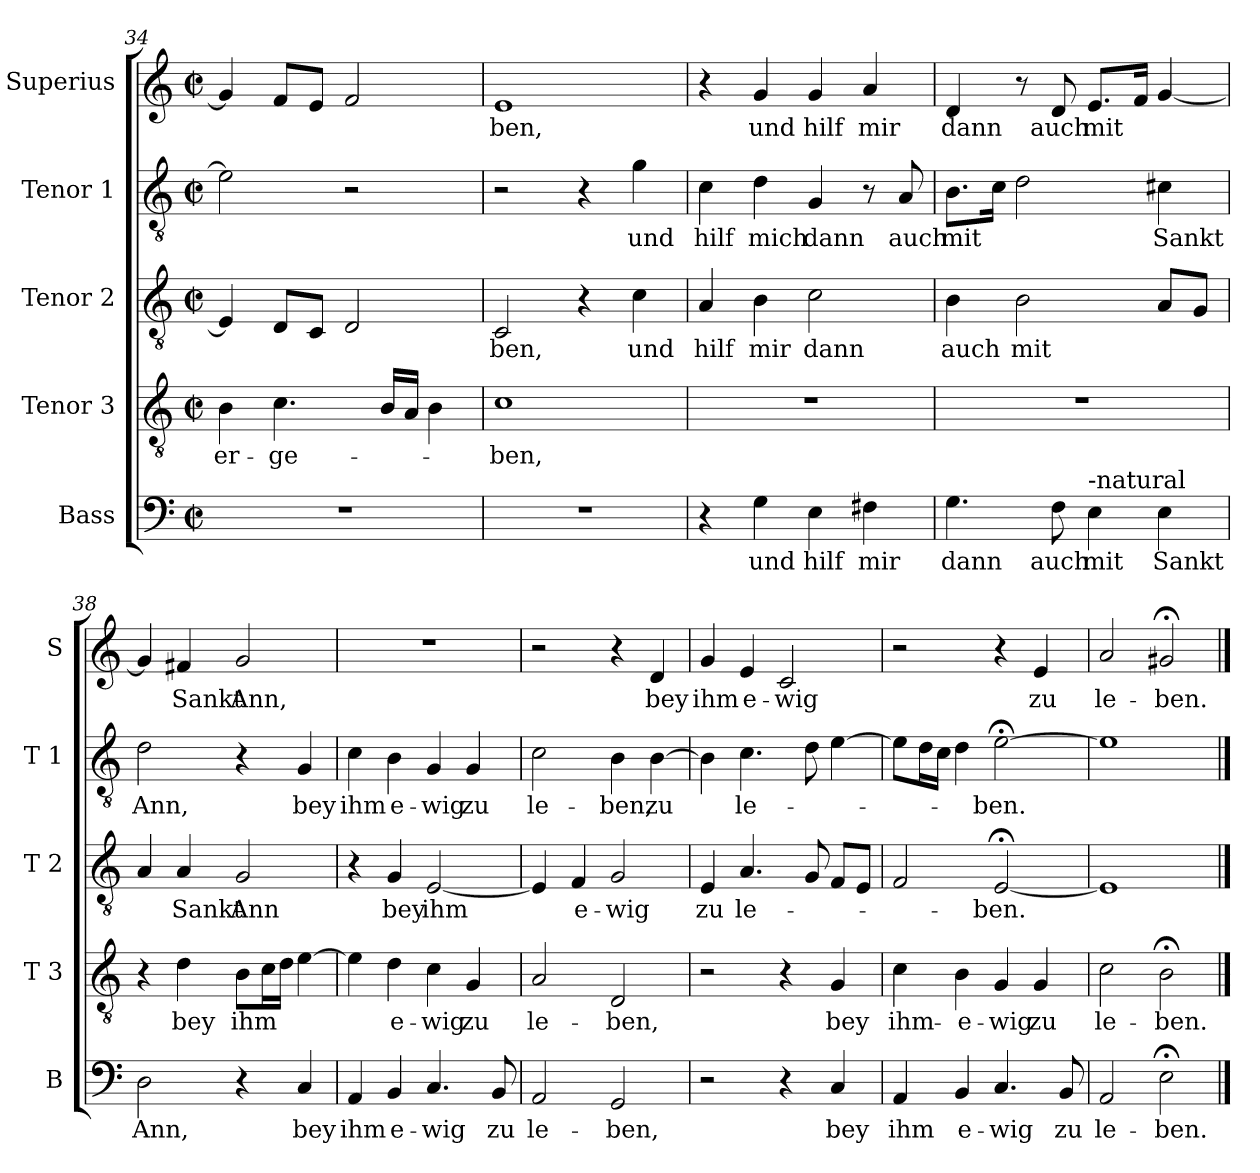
**kern	**text	**kern	**text	**kern	**text	**kern	**text	**kern	**text
*part5	*part5	*part4	*part4	*part3	*part3	*part2	*part2	*part1	*part1
*staff5	*staff5	*staff4	*staff4	*staff3	*staff3	*staff2	*staff2	*staff1	*staff1
*I"Bass	*	*I"Tenor 3	*	*I"Tenor 2	*	*I"Tenor 1	*	*I"Superius	*
*I'B	*	*I'T 3	*	*I'T 2	*	*I'T 1	*	*I'S	*
*clefF4	*	*clefGv2	*	*clefGv2	*	*clefGv2	*	*clefG2	*
*k[]	*	*k[]	*	*k[]	*	*k[]	*	*k[]	*
*C:	*	*C:	*	*C:	*	*C:	*	*C:	*
*M2/2	*	*M2/2	*	*M2/2	*	*M2/2	*	*M2/2	*
*met(c|)	*	*met(c|)	*	*met(c|)	*	*met(c|)	*	*met(c|)	*
=34	=34	=34	=34	=34	=34	=34	=34	=34	=34
!	!	!	!LO:LY:b	!	!	!	!	!	!
1r	.	4B\	er-	4E/]	.	2e\]	.	4g/]	.
!	!	!	!LO:LY:b	!	!	!	!	!	!
.	.	4.c\	-ge-	8D/L	.	.	.	8f/L	.
.	.	.	.	8C/J	.	.	.	8e/J	.
.	.	.	.	2D/	.	2r	.	2f/	.
.	.	16B/LL	.	.	.	.	.	.	.
.	.	16A/JJ	.	.	.	.	.	.	.
.	.	4B\	.	.	.	.	.	.	.
=35	=35	=35	=35	=35	=35	=35	=35	=35	=35
!	!	!	!LO:LY:b	!	!LO:LY:b	!	!	!	!LO:LY:b
1r	.	1c	-ben,	2C/	-ben,	2r	.	1e	-ben,
.	.	.	.	4r	.	4r	.	.	.
!	!	!	!	!	!LO:LY:b	!	!LO:LY:b	!	!
.	.	.	.	4c\	und	4g\	und	.	.
!!LO:PB:g=z
=36	=36	=36	=36	=36	=36	=36	=36	=36	=36
!	!	!	!	!	!LO:LY:b	!	!LO:LY:b	!	!
4r	.	1r	.	4A/	hilf	4c\	hilf	4r	.
!	!LO:LY:b	!	!	!	!LO:LY:b	!	!LO:LY:b	!	!LO:LY:b
4G\	und	.	.	4B\	mir	4d\	mich	4g/	und
!	!LO:LY:b	!	!	!	!LO:LY:b	!	!LO:LY:b	!	!LO:LY:b
4E\	hilf	.	.	2c\	dann	4G/	dann	4g/	hilf
!	!LO:LY:b	!	!	!	!	!	!	!	!LO:LY:b
4F#X\	mir	.	.	.	.	8r	.	4a/	mir
!	!	!	!	!	!	!	!LO:LY:b	!	!
.	.	.	.	.	.	8A/	auch	.	.
=37	=37	=37	=37	=37	=37	=37	=37	=37	=37
!	!LO:LY:b	!	!	!	!LO:LY:b	!	!LO:LY:b	!	!LO:LY:b
4.G\	dann	1r	.	4B\	auch	8.B\L	mit	4d/	dann
.	.	.	.	.	.	16c\Jk	.	.	.
!	!	!	!	!	!LO:LY:b	!	!	!	!
.	.	.	.	2B\	mit	2d\	.	8r	.
!	!LO:LY:b	!	!	!	!	!	!	!	!LO:LY:b
8F\	auch	.	.	.	.	.	.	8d/	auch
!LO:TX:a:t=-natural	!	!	!	!	!	!	!	!	!
!	!LO:LY:b	!	!	!	!	!	!	!	!LO:LY:b
4E\	mit	.	.	.	.	.	.	8.e/L	mit
.	.	.	.	.	.	.	.	16f/Jk	.
!	!LO:LY:b	!	!	!	!	!	!LO:LY:b	!	!
4E\	Sankt	.	.	8A/L	.	4c#X\	Sankt	[4g/	.
.	.	.	.	8G/J	.	.	.	.	.
=38	=38	=38	=38	=38	=38	=38	=38	=38	=38
!	!LO:LY:b	!	!	!	!	!	!LO:LY:b	!	!
2D\	Ann,	4r	.	4A/	.	2d\	Ann,	4g/]	.
!	!	!	!LO:LY:b	!	!LO:LY:b	!	!	!	!LO:LY:b
.	.	4d\	bey	4A/	Sankt	.	.	4f#X/	Sankt
!	!	!	!LO:LY:b	!	!LO:LY:b	!	!	!	!LO:LY:b
4r	.	8B\L	ihm	2G/	Ann	4r	.	2g/	Ann,
.	.	16c\L	.	.	.	.	.	.	.
.	.	16d\JJ	.	.	.	.	.	.	.
!	!LO:LY:b	!	!	!	!	!	!LO:LY:b	!	!
4C/	bey	[4e\	.	.	.	4G/	bey	.	.
=39	=39	=39	=39	=39	=39	=39	=39	=39	=39
!	!LO:LY:b	!	!	!	!	!	!LO:LY:b	!	!
4AA/	ihm	4e\]	.	4r	.	4c\	ihm	1r	.
!	!LO:LY:b	!	!LO:LY:b	!	!LO:LY:b	!	!LO:LY:b	!	!
4BB/	e-	4d\	e-	4G/	bey	4B\	e-	.	.
!	!LO:LY:b	!	!LO:LY:b	!	!LO:LY:b	!	!LO:LY:b	!	!
4.C/	-wig	4c\	-wig	[2E/	ihm	4G/	-wig	.	.
!	!	!	!LO:LY:b	!	!	!	!LO:LY:b	!	!
.	.	4G/	zu	.	.	4G/	zu	.	.
!	!LO:LY:b	!	!	!	!	!	!	!	!
8BB/	zu	.	.	.	.	.	.	.	.
!!LO:LB:g=z
=40	=40	=40	=40	=40	=40	=40	=40	=40	=40
!	!LO:LY:b	!	!LO:LY:b	!	!	!	!LO:LY:b	!	!
2AA/	le-	2A/	le-	4E/]	.	2c\	le-	2r	.
!	!	!	!	!	!LO:LY:b	!	!	!	!
.	.	.	.	4F/	e-	.	.	.	.
!	!LO:LY:b	!	!LO:LY:b	!	!LO:LY:b	!	!LO:LY:b	!	!
2GG/	-ben,	2D/	-ben,	2G/	-wig	4B\	-ben,	4r	.
!	!	!	!	!	!	!	!LO:LY:b	!	!LO:LY:b
.	.	.	.	.	.	[4B\	zu	4d/	bey
=41	=41	=41	=41	=41	=41	=41	=41	=41	=41
!	!	!	!	!	!LO:LY:b	!	!	!	!LO:LY:b
2r	.	2r	.	4E/	zu	4B\]	.	4g/	ihm
!	!	!	!	!	!LO:LY:b	!	!LO:LY:b	!	!LO:LY:b
.	.	.	.	4.A/	le-	4.c\	le-	4e/	e-
!	!	!	!	!	!	!	!	!	!LO:LY:b
4r	.	4r	.	.	.	.	.	2c/	-wig
.	.	.	.	8G/	.	8d\	.	.	.
!	!LO:LY:b	!	!LO:LY:b	!	!	!	!	!	!
4C/	bey	4G/	bey	8F/L	.	[4e\	.	.	.
.	.	.	.	8E/J	.	.	.	.	.
=42	=42	=42	=42	=42	=42	=42	=42	=42	=42
!	!LO:LY:b	!	!LO:LY:b	!	!	!	!	!	!
4AA/	ihm	4c\	ihm-	2F/	.	8e\L]	.	2r	.
.	.	.	.	.	.	16d\L	.	.	.
.	.	.	.	.	.	16c\JJ	.	.	.
!	!LO:LY:b	!	!LO:LY:b	!	!	!	!	!	!
4BB/	e-	4B\	-e-	.	.	4d\	.	.	.
!	!LO:LY:b	!	!LO:LY:b	!	!LO:LY:b	!	!LO:LY:b	!	!
4.C/	-wig	4G/	-wig	[2E;</	-ben.	[2e;<\	-ben.	4r	.
!	!	!	!LO:LY:b	!	!	!	!	!	!LO:LY:b
.	.	4G/	zu	.	.	.	.	4e/	zu
!	!LO:LY:b	!	!	!	!	!	!	!	!
8BB/	zu	.	.	.	.	.	.	.	.
=43	=43	=43	=43	=43	=43	=43	=43	=43	=43
!	!LO:LY:b	!	!LO:LY:b	!	!	!	!	!	!LO:LY:b
2AA/	le-	2c\	le-	1E]	.	1e]	.	2a/	le-
!	!LO:LY:b	!	!LO:LY:b	!	!	!	!	!	!LO:LY:b
2E;<\	-ben.	2B;<\	-ben.	.	.	.	.	2g#X;</	-ben.
==	==	==	==	==	==	==	==	==	==
*-	*-	*-	*-	*-	*-	*-	*-	*-	*-
